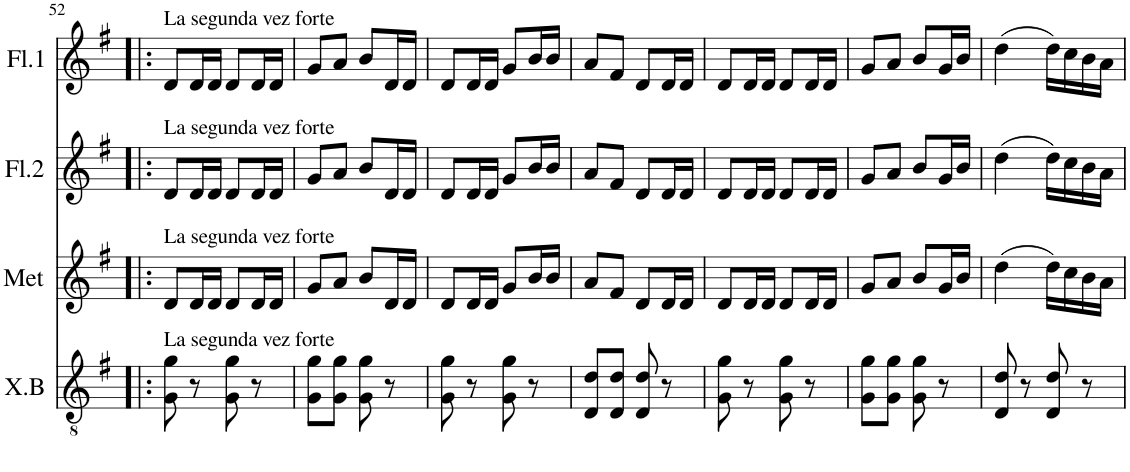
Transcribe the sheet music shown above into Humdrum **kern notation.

**kern	**kern	**kern	**kern
*part4	*part3	*part2	*part1
*staff4	*staff3	*staff2	*staff1
*I"Xil.Bajo	*I"Met/Fl.3	*I"Flauta 2	*I"Flauta 1
*I'X.B	*I'Met	*I'Fl.2	*I'Fl.1
!!LO:PB:g=z
*clefGv2	*clefG2	*clefG2	*clefG2
*k[f#]	*k[f#]	*k[f#]	*k[f#]
*M2/4	*M2/4	*M2/4	*M2/4
=52!|:	=52!|:	=52!|:	=52!|:
!	!	!	!LO:TX:a:t=La segunda vez forte
!	!	!LO:TX:a:t=La segunda vez forte	!
!	!LO:TX:a:t=La segunda vez forte	!	!
!LO:TX:a:t=La segunda vez forte	!	!	!
8G\ 8g\	8d/L	8d/L	8d/L
8r	16d/L	16d/L	16d/L
.	16d/JJ	16d/JJ	16d/JJ
8G\ 8g\	8d/L	8d/L	8d/L
8r	16d/L	16d/L	16d/L
.	16d/JJ	16d/JJ	16d/JJ
=53	=53	=53	=53
8G\ 8g\L	8g/L	8g/L	8g/L
8G\ 8g\J	8a/J	8a/J	8a/J
8G\ 8g\	8b/L	8b/L	8b/L
8r	16d/L	16d/L	16d/L
.	16d/JJ	16d/JJ	16d/JJ
=54	=54	=54	=54
8G\ 8g\	8d/L	8d/L	8d/L
8r	16d/L	16d/L	16d/L
.	16d/JJ	16d/JJ	16d/JJ
8G\ 8g\	8g/L	8g/L	8g/L
8r	16b/L	16b/L	16b/L
.	16b/JJ	16b/JJ	16b/JJ
=55	=55	=55	=55
8D/ 8d/L	8a/L	8a/L	8a/L
8D/ 8d/J	8f#/J	8f#/J	8f#/J
8D/ 8d/	8d/L	8d/L	8d/L
8r	16d/L	16d/L	16d/L
.	16d/JJ	16d/JJ	16d/JJ
=56	=56	=56	=56
8G\ 8g\	8d/L	8d/L	8d/L
8r	16d/L	16d/L	16d/L
.	16d/JJ	16d/JJ	16d/JJ
8G\ 8g\	8d/L	8d/L	8d/L
8r	16d/L	16d/L	16d/L
.	16d/JJ	16d/JJ	16d/JJ
=57	=57	=57	=57
8G\ 8g\L	8g/L	8g/L	8g/L
8G\ 8g\J	8a/J	8a/J	8a/J
8G\ 8g\	8b/L	8b/L	8b/L
8r	16g/L	16g/L	16g/L
.	16b/JJ	16b/JJ	16b/JJ
=58	=58	=58	=58
8D/ 8d/	(4dd\	(4dd\	(4dd\
8r	.	.	.
8D/ 8d/	16dd\LL)	16dd\LL)	16dd\LL)
.	16cc\	16cc\	16cc\
8r	16b\	16b\	16b\
.	16a\JJ	16a\JJ	16a\JJ
=	=	=	=
*-	*-	*-	*-
